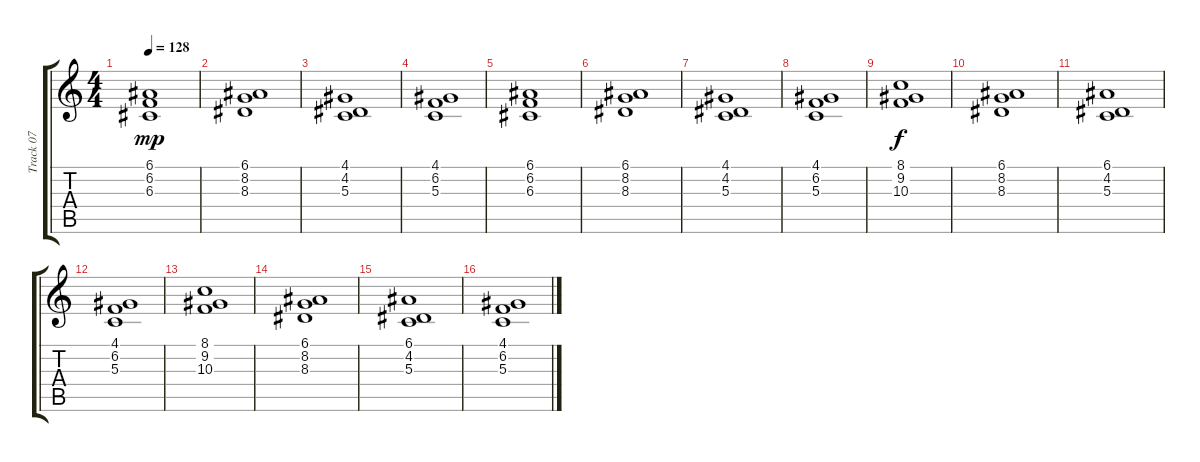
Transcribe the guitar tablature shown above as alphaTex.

\track ("Track 07" "Track 07") {instrument synthstrings2}
\staff {score tabs}
\tuning (E4 B3 G3 D3 A2 E2) {hide}
\ts (4 4)
\tempo 128
\clef g2
\ks c
(6.1 6.2 6.3).1{dy mp} |
(6.1 8.2 8.3).1 |
(4.1 4.2 5.3).1 |
(4.1 6.2 5.3).1 |
(6.1 6.2 6.3).1 |
(6.1 8.2 8.3).1 |
(4.1 4.2 5.3).1 |
(4.1 6.2 5.3).1 |
(8.1 9.2 10.3).1{dy f} |
(6.1 8.2 8.3).1 |
(6.1 4.2 5.3).1 |
(4.1 6.2 5.3).1 |
(8.1 9.2 10.3).1 |
(6.1 8.2 8.3).1 |
(6.1 4.2 5.3).1 |
(4.1 6.2 5.3).1
